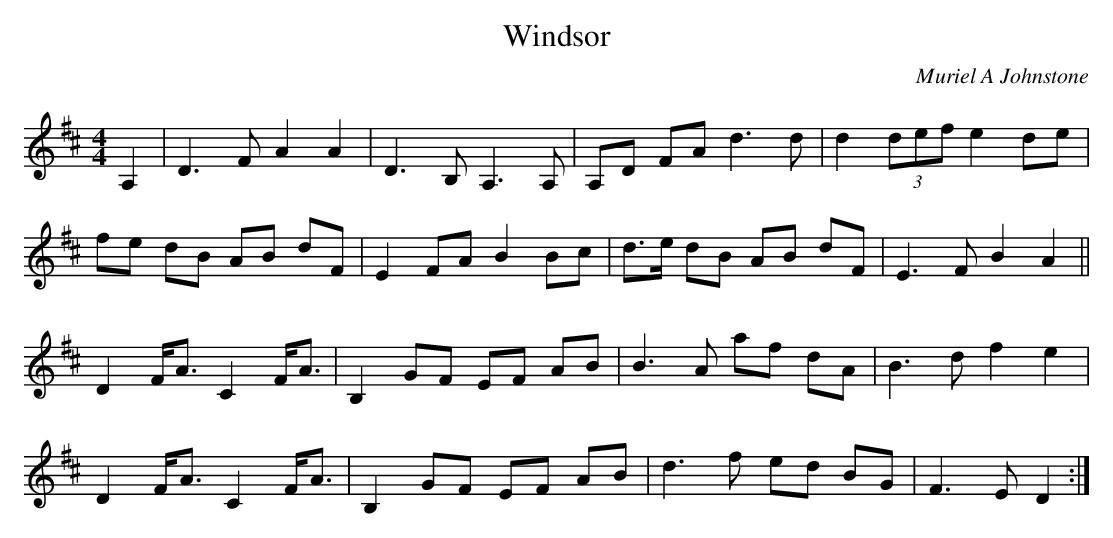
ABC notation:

X:1
T: Windsor
C: Muriel A Johnstone
K: D
M: 4/4
L: 1/16
A,4 |\
D6 F2 A4 A4 | D6 B,2 A,6 A,2 | A,2D2 F2A2 d6 d2 | d4 (3d2e2f2 e4 d2e2 |
f2e2 d2B2 A2B2 d2F2 | E4 F2A2 B4 B2c2 | d3e d2B2 A2B2 d2F2 | E6 F2 B4 A4 ||
D4 FA3 C4 FA3 | B,4 G2F2 E2F2 A2B2 | B6 A2 a2f2 d2A2 | B6 d2 f4 e4 |
D4 FA3 C4 FA3 | B,4 G2F2 E2F2 A2B2 | d6 f2 e2d2 B2G2 | F6 E2 D4  :|
